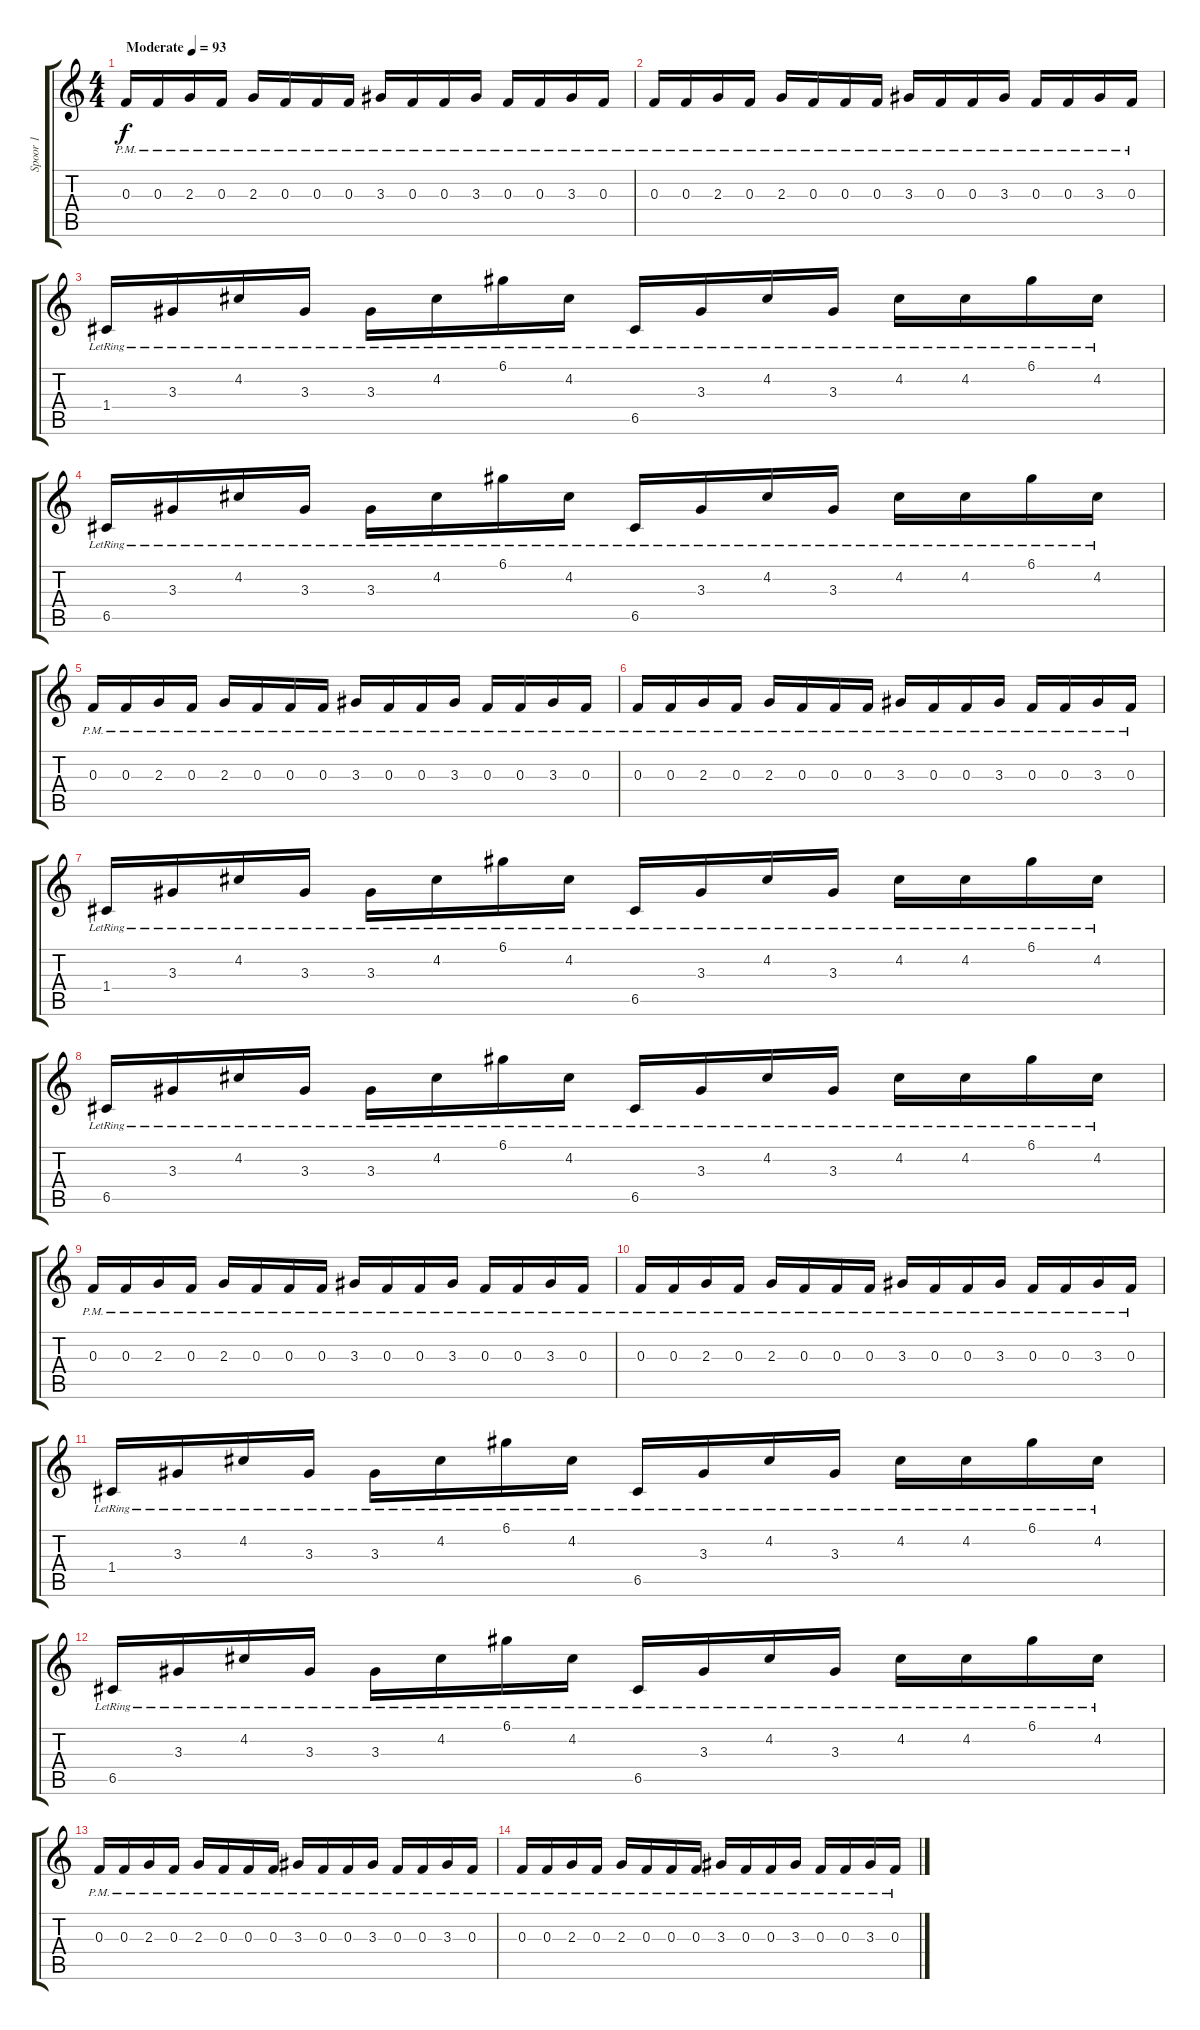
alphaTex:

\track ("Spoor 1" "Spoor 1") {instrument electricguitarclean}
\staff {score tabs}
\tuning (D4 A3 F3 C3 G2 C2) {hide}
\ts (4 4)
\tempo (93 "Moderate")
\clef g2
\ks c
0.3{pm}.16{dy f instrument electricguitarclean} 0.3{pm}.16 2.3{pm}.16 0.3{pm}.16 2.3{pm}.16 0.3{pm}.16 0.3{pm}.16 0.3{pm}.16 3.3{pm}.16 0.3{pm}.16 0.3{pm}.16 3.3{pm}.16 0.3{pm}.16 0.3{pm}.16 3.3{pm}.16 0.3{pm}.16 |
0.3{pm}.16 0.3{pm}.16 2.3{pm}.16 0.3{pm}.16 2.3{pm}.16 0.3{pm}.16 0.3{pm}.16 0.3{pm}.16 3.3{pm}.16 0.3{pm}.16 0.3{pm}.16 3.3{pm}.16 0.3{pm}.16 0.3{pm}.16 3.3{pm}.16 0.3{pm}.16 |
1.4{lr}.16 3.3{lr}.16 4.2{lr}.16 3.3{lr}.16 3.3{lr}.16 4.2{lr}.16 6.1{lr}.16 4.2{lr}.16 6.5{lr}.16 3.3{lr}.16 4.2{lr}.16 3.3{lr}.16 4.2{lr}.16 4.2{lr}.16 6.1{lr}.16 4.2{lr}.16 |
6.5{lr}.16 3.3{lr}.16 4.2{lr}.16 3.3{lr}.16 3.3{lr}.16 4.2{lr}.16 6.1{lr}.16 4.2{lr}.16 6.5{lr}.16 3.3{lr}.16 4.2{lr}.16 3.3{lr}.16 4.2{lr}.16 4.2{lr}.16 6.1{lr}.16 4.2{lr}.16 |
0.3{pm}.16 0.3{pm}.16 2.3{pm}.16 0.3{pm}.16 2.3{pm}.16 0.3{pm}.16 0.3{pm}.16 0.3{pm}.16 3.3{pm}.16 0.3{pm}.16 0.3{pm}.16 3.3{pm}.16 0.3{pm}.16 0.3{pm}.16 3.3{pm}.16 0.3{pm}.16 |
0.3{pm}.16 0.3{pm}.16 2.3{pm}.16 0.3{pm}.16 2.3{pm}.16 0.3{pm}.16 0.3{pm}.16 0.3{pm}.16 3.3{pm}.16 0.3{pm}.16 0.3{pm}.16 3.3{pm}.16 0.3{pm}.16 0.3{pm}.16 3.3{pm}.16 0.3{pm}.16 |
1.4{lr}.16 3.3{lr}.16 4.2{lr}.16 3.3{lr}.16 3.3{lr}.16 4.2{lr}.16 6.1{lr}.16 4.2{lr}.16 6.5{lr}.16 3.3{lr}.16 4.2{lr}.16 3.3{lr}.16 4.2{lr}.16 4.2{lr}.16 6.1{lr}.16 4.2{lr}.16 |
6.5{lr}.16 3.3{lr}.16 4.2{lr}.16 3.3{lr}.16 3.3{lr}.16 4.2{lr}.16 6.1{lr}.16 4.2{lr}.16 6.5{lr}.16 3.3{lr}.16 4.2{lr}.16 3.3{lr}.16 4.2{lr}.16 4.2{lr}.16 6.1{lr}.16 4.2{lr}.16 |
0.3{pm}.16 0.3{pm}.16 2.3{pm}.16 0.3{pm}.16 2.3{pm}.16 0.3{pm}.16 0.3{pm}.16 0.3{pm}.16 3.3{pm}.16 0.3{pm}.16 0.3{pm}.16 3.3{pm}.16 0.3{pm}.16 0.3{pm}.16 3.3{pm}.16 0.3{pm}.16 |
0.3{pm}.16 0.3{pm}.16 2.3{pm}.16 0.3{pm}.16 2.3{pm}.16 0.3{pm}.16 0.3{pm}.16 0.3{pm}.16 3.3{pm}.16 0.3{pm}.16 0.3{pm}.16 3.3{pm}.16 0.3{pm}.16 0.3{pm}.16 3.3{pm}.16 0.3{pm}.16 |
1.4{lr}.16 3.3{lr}.16 4.2{lr}.16 3.3{lr}.16 3.3{lr}.16 4.2{lr}.16 6.1{lr}.16 4.2{lr}.16 6.5{lr}.16 3.3{lr}.16 4.2{lr}.16 3.3{lr}.16 4.2{lr}.16 4.2{lr}.16 6.1{lr}.16 4.2{lr}.16 |
6.5{lr}.16 3.3{lr}.16 4.2{lr}.16 3.3{lr}.16 3.3{lr}.16 4.2{lr}.16 6.1{lr}.16 4.2{lr}.16 6.5{lr}.16 3.3{lr}.16 4.2{lr}.16 3.3{lr}.16 4.2{lr}.16 4.2{lr}.16 6.1{lr}.16 4.2{lr}.16 |
0.3{pm}.16 0.3{pm}.16 2.3{pm}.16 0.3{pm}.16 2.3{pm}.16 0.3{pm}.16 0.3{pm}.16 0.3{pm}.16 3.3{pm}.16 0.3{pm}.16 0.3{pm}.16 3.3{pm}.16 0.3{pm}.16 0.3{pm}.16 3.3{pm}.16 0.3{pm}.16 |
0.3{pm}.16 0.3{pm}.16 2.3{pm}.16 0.3{pm}.16 2.3{pm}.16 0.3{pm}.16 0.3{pm}.16 0.3{pm}.16 3.3{pm}.16 0.3{pm}.16 0.3{pm}.16 3.3{pm}.16 0.3{pm}.16 0.3{pm}.16 3.3{pm}.16 0.3{pm}.16
